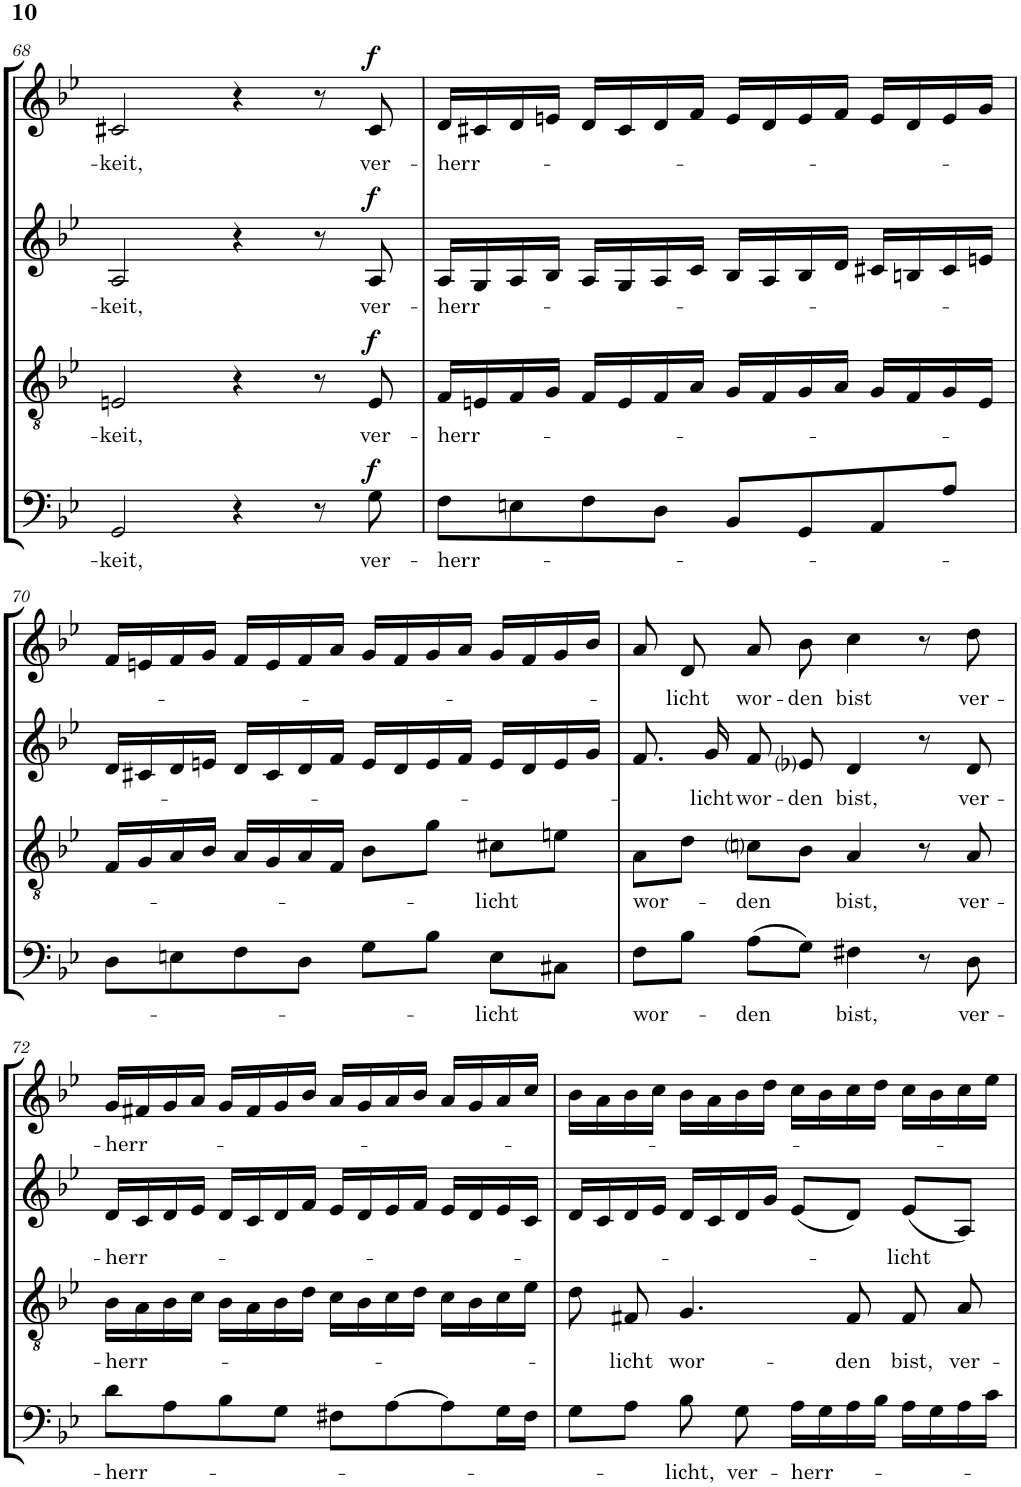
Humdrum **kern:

**kern	**text	**dynam	**kern	**text	**dynam	**kern	**text	**dynam	**kern	**text	**dynam
*part4	*part4	*part4	*part3	*part3	*part3	*part2	*part2	*part2	*part1	*part1	*part1
*staff4	*staff4	*staff4	*staff3	*staff3	*staff3	*staff2	*staff2	*staff2	*staff1	*staff1	*staff1
*I"B.	*	*	*I"T.	*	*	*I"A.	*	*	*I"S.	*	*
!!LO:PB:g=z
*clefF4	*	*	*clefGv2	*	*	*clefG2	*	*	*clefG2	*	*
*k[b-e-]	*	*	*k[b-e-]	*	*	*k[b-e-]	*	*	*k[b-e-]	*	*
*B-:	*	*	*B-:	*	*	*B-:	*	*	*B-:	*	*
*M4/4	*	*	*M4/4	*	*	*M4/4	*	*	*M4/4	*	*
=68	=68	=68	=68	=68	=68	=68	=68	=68	=68	=68	=68
!	!LO:LY:b	!	!	!LO:LY:b	!	!	!LO:LY:b	!	!	!LO:LY:b	!
2GG/	-keit,	.	2En/	-keit,	.	2A/	-keit,	.	2c#X/	-keit,	.
4r	.	.	4r	.	.	4r	.	.	4r	.	.
8r	.	.	8r	.	.	8r	.	.	8r	.	.
!	!LO:LY:b	!LO:DY:a	!	!LO:LY:b	!LO:DY:a	!	!LO:LY:b	!LO:DY:a	!	!LO:LY:b	!LO:DY:a
8G\	ver-	f	8E/	ver-	f	8A/	ver-	f	8c#/	ver-	f
=69	=69	=69	=69	=69	=69	=69	=69	=69	=69	=69	=69
!	!LO:LY:b	!	!	!LO:LY:b	!	!	!LO:LY:b	!	!	!LO:LY:b	!
8F\L	-herr-	.	16F/LL	-herr-	.	16A/LL	-herr-	.	16d/LL	-herr-	.
.	.	.	16En/	.	.	16G/	.	.	16c#X/	.	.
8En\	.	.	16F/	.	.	16A/	.	.	16d/	.	.
.	.	.	16G/JJ	.	.	16B-/JJ	.	.	16en/JJ	.	.
8F\	.	.	16F/LL	.	.	16A/LL	.	.	16d/LL	.	.
.	.	.	16E/	.	.	16G/	.	.	16c#/	.	.
8D\J	.	.	16F/	.	.	16A/	.	.	16d/	.	.
.	.	.	16A/JJ	.	.	16c/JJ	.	.	16f/JJ	.	.
8BB-/L	.	.	16G/LL	.	.	16B-/LL	.	.	16e/LL	.	.
.	.	.	16F/	.	.	16A/	.	.	16d/	.	.
8GG/	.	.	16G/	.	.	16B-/	.	.	16e/	.	.
.	.	.	16A/JJ	.	.	16d/JJ	.	.	16f/JJ	.	.
8AA/	.	.	16G/LL	.	.	16c#X/LL	.	.	16e/LL	.	.
.	.	.	16F/	.	.	16Bn/	.	.	16d/	.	.
8A/J	.	.	16G/	.	.	16c#/	.	.	16e/	.	.
.	.	.	16E/JJ	.	.	16en/JJ	.	.	16g/JJ	.	.
!!LO:LB:g=z
=70	=70	=70	=70	=70	=70	=70	=70	=70	=70	=70	=70
8D\L	.	.	16F/LL	.	.	16d/LL	.	.	16f/LL	.	.
.	.	.	16G/	.	.	16c#X/	.	.	16en/	.	.
8En\	.	.	16A/	.	.	16d/	.	.	16f/	.	.
.	.	.	16B-/JJ	.	.	16en/JJ	.	.	16g/JJ	.	.
8F\	.	.	16A/LL	.	.	16d/LL	.	.	16f/LL	.	.
.	.	.	16G/	.	.	16c#/	.	.	16e/	.	.
8D\J	.	.	16A/	.	.	16d/	.	.	16f/	.	.
.	.	.	16F/JJ	.	.	16f/JJ	.	.	16a/JJ	.	.
8G\L	.	.	8B-\L	.	.	16e/LL	.	.	16g/LL	.	.
.	.	.	.	.	.	16d/	.	.	16f/	.	.
8B-\J	.	.	8g\J	.	.	16e/	.	.	16g/	.	.
.	.	.	.	.	.	16f/JJ	.	.	16a/JJ	.	.
!	!LO:LY:b	!	!	!LO:LY:b	!	!	!	!	!	!	!
8E\L	-licht	.	8c#X\L	-licht	.	16e/LL	.	.	16g/LL	.	.
.	.	.	.	.	.	16d/	.	.	16f/	.	.
8C#X\J	.	.	8en\J	.	.	16e/	.	.	16g/	.	.
.	.	.	.	.	.	16g/JJ	.	.	16b-/JJ	.	.
=71	=71	=71	=71	=71	=71	=71	=71	=71	=71	=71	=71
!	!LO:LY:b	!	!	!LO:LY:b	!	!	!	!	!	!	!
8F\L	wor-	.	8A\L	wor-	.	8.f/	.	.	8a/	.	.
!	!	!	!	!	!	!	!	!	!	!LO:LY:b	!
8B-\J	.	.	8d\J	.	.	.	.	.	8d/	-licht	.
!	!	!	!	!	!	!	!LO:LY:b	!	!	!	!
.	.	.	.	.	.	16g/	-licht	.	.	.	.
!	!LO:LY:b	!	!	!LO:LY:b	!	!	!LO:LY:b	!	!	!LO:LY:b	!
(>8A\L	-den	.	8cni\L	-den	.	8f/	wor-	.	8a/	wor-	.
!	!	!	!	!	!	!	!LO:LY:b	!	!	!LO:LY:b	!
8G\J)	.	.	8B-\J	.	.	8e-i/	-den	.	8b-\	-den	.
!	!LO:LY:b	!	!	!LO:LY:b	!	!	!LO:LY:b	!	!	!LO:LY:b	!
4F#X\	bist,	.	4A/	bist,	.	4d/	bist,	.	4cc\	bist	.
8r	.	.	8r	.	.	8r	.	.	8r	.	.
!	!LO:LY:b	!	!	!LO:LY:b	!	!	!LO:LY:b	!	!	!LO:LY:b	!
8D\	ver-	.	8A/	ver-	.	8d/	ver-	.	8dd\	ver-	.
!!LO:LB:g=z
=72	=72	=72	=72	=72	=72	=72	=72	=72	=72	=72	=72
!	!LO:LY:b	!	!	!LO:LY:b	!	!	!LO:LY:b	!	!	!LO:LY:b	!
8d\L	-herr-	.	16B-\LL	-herr-	.	16d/LL	-herr-	.	16g/LL	-herr-	.
.	.	.	16A\	.	.	16c/	.	.	16f#X/	.	.
8A\	.	.	16B-\	.	.	16d/	.	.	16g/	.	.
.	.	.	16c\JJ	.	.	16e-/JJ	.	.	16a/JJ	.	.
8B-\	.	.	16B-\LL	.	.	16d/LL	.	.	16g/LL	.	.
.	.	.	16A\	.	.	16c/	.	.	16f#/	.	.
8G\J	.	.	16B-\	.	.	16d/	.	.	16g/	.	.
.	.	.	16d\JJ	.	.	16f/JJ	.	.	16b-/JJ	.	.
8F#X\L	.	.	16c\LL	.	.	16e-/LL	.	.	16a/LL	.	.
.	.	.	16B-\	.	.	16d/	.	.	16g/	.	.
[8A\	.	.	16c\	.	.	16e-/	.	.	16a/	.	.
.	.	.	16d\JJ	.	.	16f/JJ	.	.	16b-/JJ	.	.
8A\]	.	.	16c\LL	.	.	16e-/LL	.	.	16a/LL	.	.
.	.	.	16B-\	.	.	16d/	.	.	16g/	.	.
16G\L	.	.	16c\	.	.	16e-/	.	.	16a/	.	.
16F#\JJ	.	.	16e-\JJ	.	.	16c/JJ	.	.	16cc/JJ	.	.
=73	=73	=73	=73	=73	=73	=73	=73	=73	=73	=73	=73
8G\L	.	.	8d\	.	.	16d/LL	.	.	16b-\LL	.	.
.	.	.	.	.	.	16c/	.	.	16a\	.	.
!	!	!	!	!LO:LY:b	!	!	!	!	!	!	!
8A\J	.	.	8F#X/	-licht	.	16d/	.	.	16b-\	.	.
.	.	.	.	.	.	16e-/JJ	.	.	16cc\JJ	.	.
!	!LO:LY:b	!	!	!LO:LY:b	!	!	!	!	!	!	!
8B-\	-licht,	.	4.G/	wor-	.	16d/LL	.	.	16b-\LL	.	.
.	.	.	.	.	.	16c/	.	.	16a\	.	.
!	!LO:LY:b	!	!	!	!	!	!	!	!	!	!
8G\	ver-	.	.	.	.	16d/	.	.	16b-\	.	.
.	.	.	.	.	.	16g/JJ	.	.	16dd\JJ	.	.
!	!LO:LY:b	!	!	!	!	!	!	!	!	!	!
16A\LL	-herr-	.	.	.	.	(<8e-/L	.	.	16cc\LL	.	.
16G\	.	.	.	.	.	.	.	.	16b-\	.	.
!	!	!	!	!LO:LY:b	!	!	!	!	!	!	!
16A\	.	.	8F#/	-den	.	8d/J)	.	.	16cc\	.	.
16B-\JJ	.	.	.	.	.	.	.	.	16dd\JJ	.	.
!	!	!	!	!LO:LY:b	!	!	!LO:LY:b	!	!	!	!
16A\LL	.	.	8F#/	bist,	.	(<8e-/L	-licht	.	16cc\LL	.	.
16G\	.	.	.	.	.	.	.	.	16b-\	.	.
!	!	!	!	!LO:LY:b	!	!	!	!	!	!	!
16A\	.	.	8A/	ver-	.	8A/J)	.	.	16cc\	.	.
16c\JJ	.	.	.	.	.	.	.	.	16ee-\JJ	.	.
=	=	=	=	=	=	=	=	=	=	=	=
*-	*-	*-	*-	*-	*-	*-	*-	*-	*-	*-	*-
